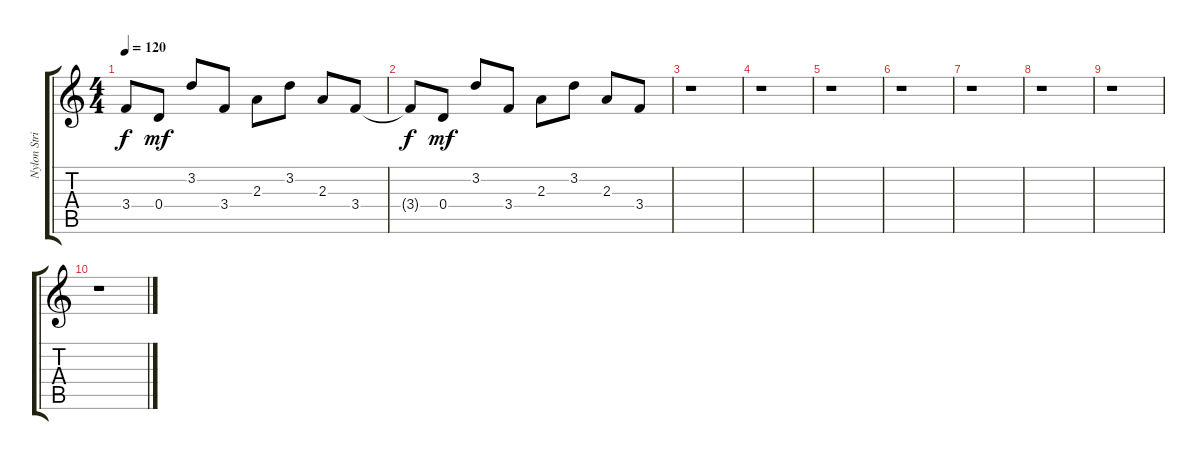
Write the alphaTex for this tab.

\track ("Nylon String Guitar" "Nylon Stri") {instrument acousticguitarnylon}
\staff {score tabs}
\tuning (E4 B3 G3 D3 A2 E2) {hide}
\ts (4 4)
\tempo 120
\clef g2
\ks c
3.4{t}.8{dy f} 0.4.8{dy mf} 3.2.8 3.4.8 2.3.8 3.2.8 2.3.8 3.4.8 |
3.4{t}.8{dy f} 0.4.8{dy mf} 3.2.8 3.4.8 2.3.8 3.2.8 2.3.8 3.4.8 |
r.1 |
r.1 |
r.1 |
r.1 |
r.1 |
r.1 |
r.1 |
r.1
